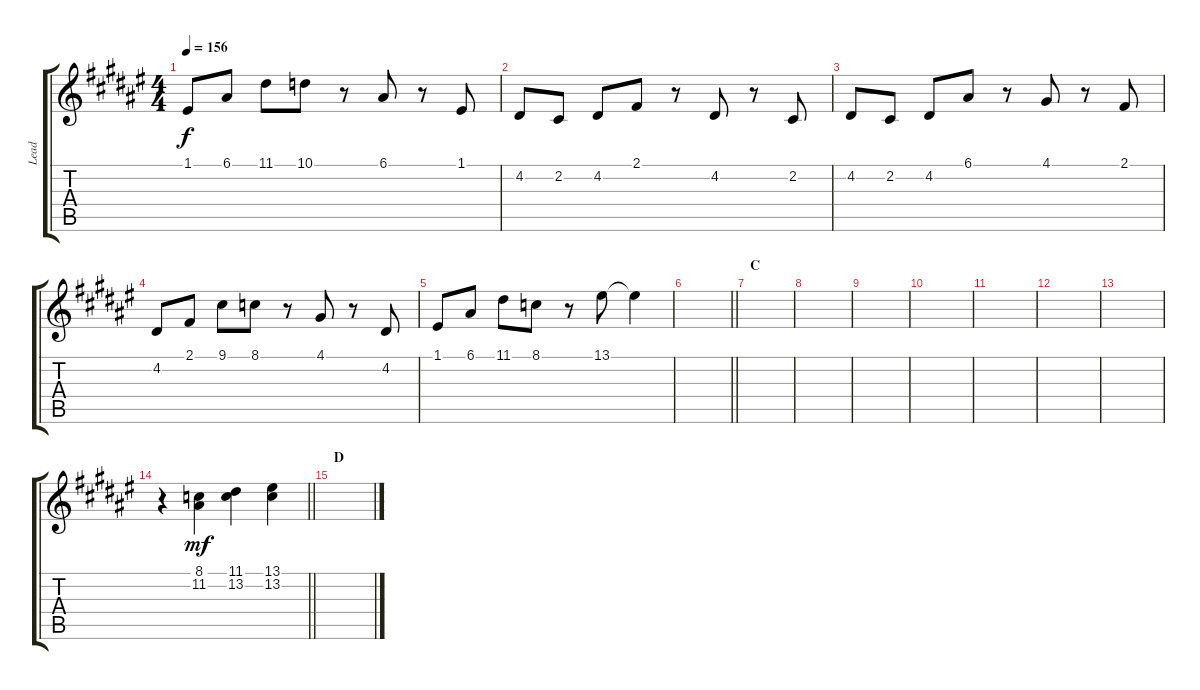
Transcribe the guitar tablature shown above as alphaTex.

\track ("Lead" "Lead") {instrument lead1square}
\staff {score tabs}
\tuning (E4 B3 G3 D3 A2 E2) {hide}
\ts (4 4)
\tempo 156
\clef g2
\ks f#
1.1.8{dy f} 6.1.8 11.1.8 10.1.8 r.8 6.1.8 r.8 1.1.8 |
4.2.8 2.2.8 4.2.8 2.1.8 r.8 4.2.8 r.8 2.2.8 |
4.2.8 2.2.8 4.2.8 6.1.8 r.8 4.1.8 r.8 2.1.8 |
4.2.8 2.1.8 9.1.8 8.1.8 r.8 4.1.8 r.8 4.2.8 |
1.1.8 6.1.8 11.1.8 8.1.8 r.8 13.1.8 13.1{t}.4 |
\barLineRight lightlight
|
\section ("" "C")
|
|
|
|
|
|
|
\barLineRight lightlight
r.4 (8.1 11.2).4{dy mf} (11.1 13.2).4 (13.1 13.2).4 |
\section ("" "D")
